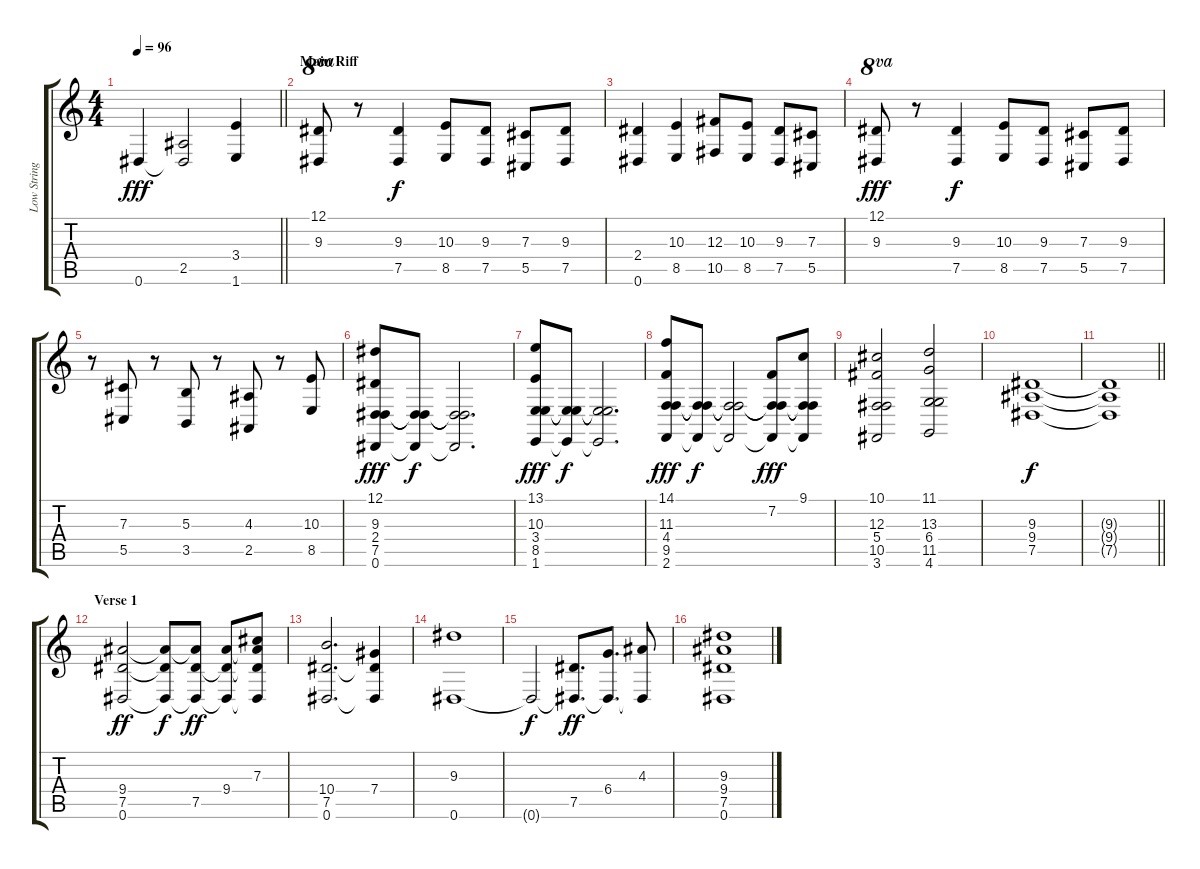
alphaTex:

\track ("Low Strings" "Low String") {instrument stringensemble2}
\staff {score tabs}
\tuning (Eb4 Bb3 Gb3 Db3 Ab2 Eb2) {hide}
\ts (4 4)
\tempo 96
\clef g2
\barLineRight lightlight
\ks c
0.6.4{ot 8vb dy fff instrument stringensemble1} (2.5 0.6{t}).2{ot 8vb} (3.4 1.6).4{ot 8vb} |
\section ("" "Main Riff")
(12.1 9.3).8{ot 8va volume 9} r.8 (9.3 7.5).4{dy f} (10.3 8.5).8 (9.3 7.5).8 (7.3 5.5).8 (9.3 7.5).8 |
(2.4 0.6).4{ot 8vb} (10.3 8.5).4 (12.3 10.5).8 (10.3 8.5).8 (9.3 7.5).8 (7.3 5.5).8 |
(12.1 9.3).8{ot 8va dy fff} r.8 (9.3 7.5).4{dy f} (10.3 8.5).8 (9.3 7.5).8 (7.3 5.5).8 (9.3 7.5).8 |
r.8 (7.3 5.5).8 r.8 (5.3 3.5).8 r.8 (4.3 2.5).8 r.8 (10.3 8.5).8 |
(12.1 9.3 2.4 7.5 0.6).8{dy fff} (2.4{t} 7.5{t} 0.6{t}).8{dy f} (2.4{t} 7.5{t} 0.6{t}).2{d} |
(13.1 10.3 3.4 8.5 1.6).8{dy fff} (3.4{t} 8.5{t} 1.6{t}).8{dy f} (3.4{t} 8.5{t} 1.6{t}).2{d} |
(14.1 11.3 4.4 9.5 2.6).8{dy fff} (4.4{t} 9.5{t} 2.6{t}).8{dy f} (4.4{t} 9.5{t} 2.6{t}).2 (7.2 4.4{t} 9.5{t} 2.6{t}).8{dy fff} (9.1 4.4{t} 9.5{t} 2.6{t}).8 |
(10.1 12.3 5.4 10.5 3.6).2 (11.1 13.3 6.4 11.5 4.6).2 |
(9.3 9.4 7.5).1{dy f} |
\barLineRight lightlight
(9.3{t} 9.4{t} 7.5{t}).1 |
\section ("" "Verse 1")
(9.4 7.5 0.6).2{ot 8vb dy ff volume 8} (9.4{t} 7.5{t} 0.6{t}).8{ot 8vb dy f} (9.4{t} 7.5 0.6{t}).8{ot 8vb dy ff} (9.4 7.5{t} 0.6{t}).8{ot 8vb} (7.3 9.4{t} 7.5{t} 0.6{t}).8{ot 8vb} |
(10.4 7.5 0.6).2{d ot 8vb} (7.4 7.5{t} 0.6{t}).4{ot 8vb} |
(9.3 0.6).1{ot 8vb} |
0.6{t}.2{ot 8vb dy f} (7.5 0.6{t}).8{d ot 8vb dy ff} (6.4 0.6{t}).8{d ot 8vb} (4.3 0.6{t}).8{ot 8vb} |
(9.3 9.4 7.5 0.6).1{ot 8vb}
